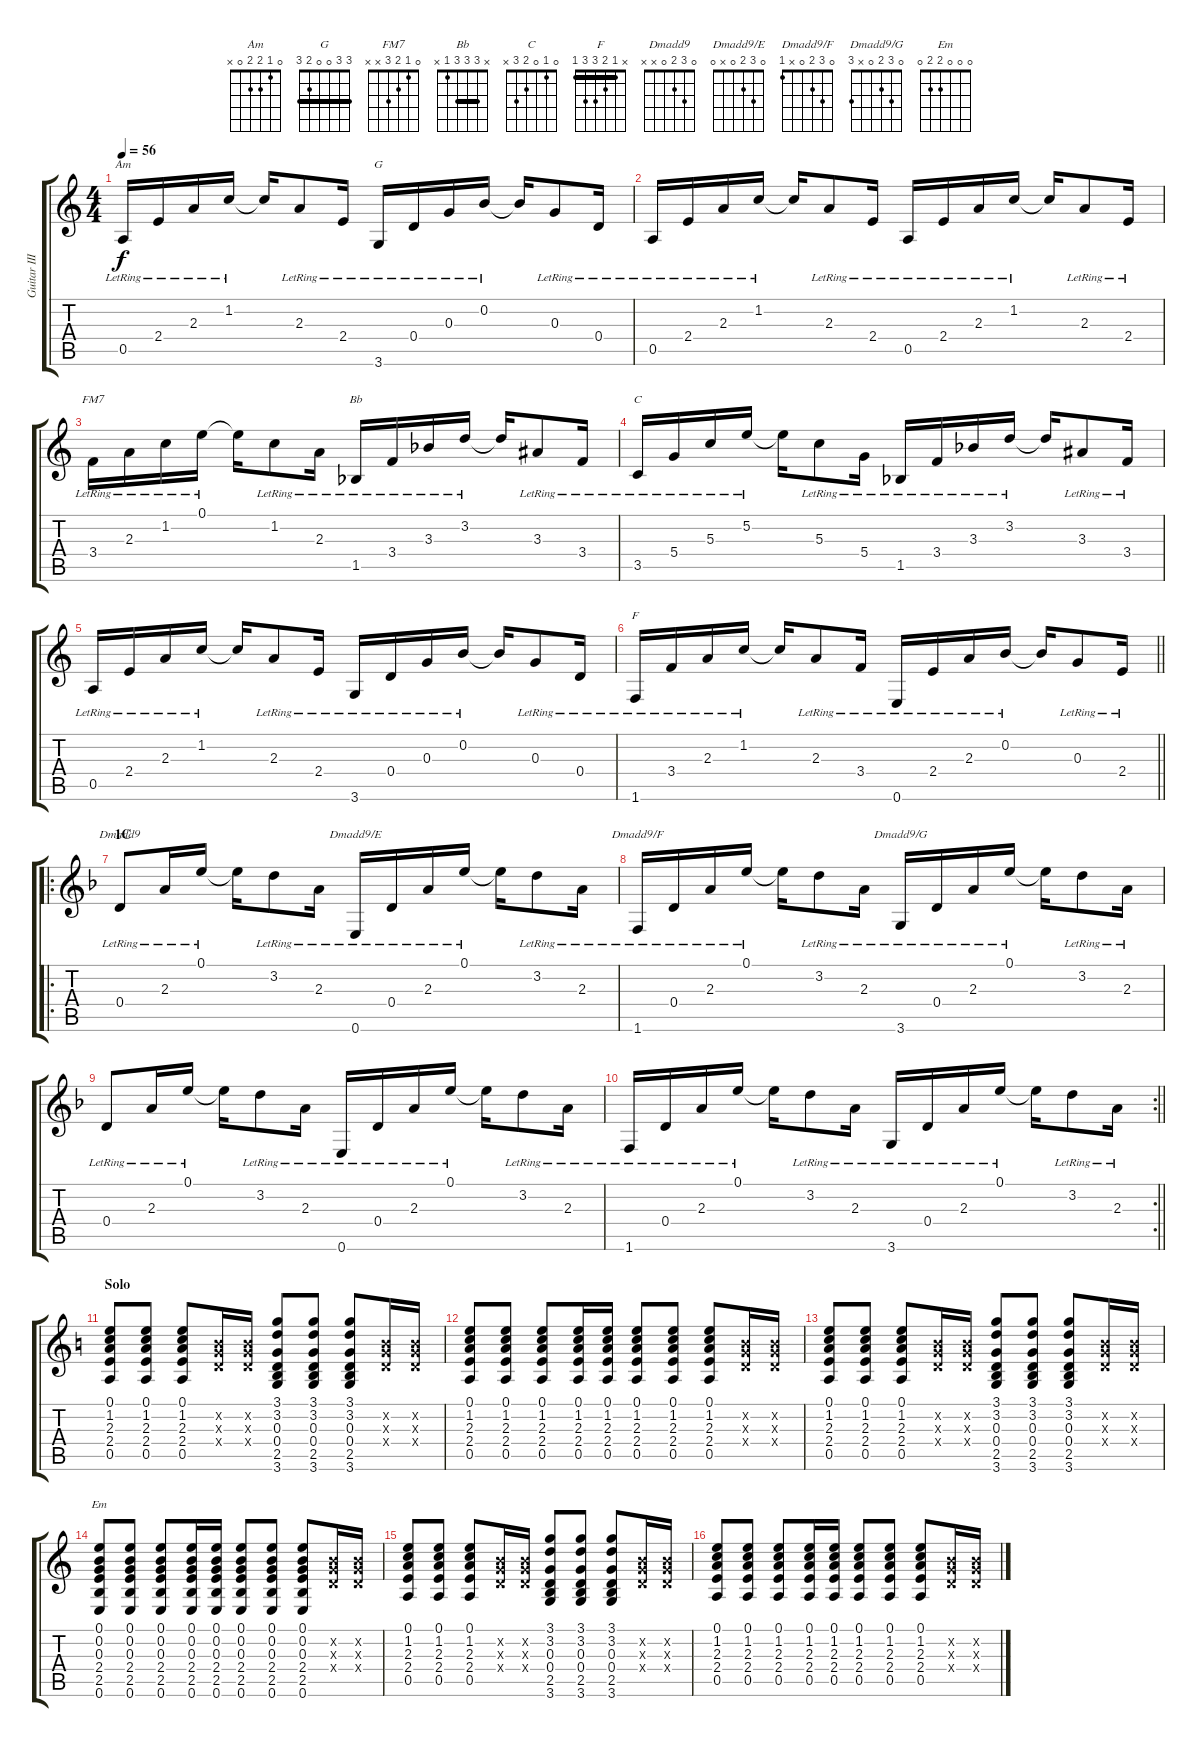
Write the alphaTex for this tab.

\track ("Guitar III" "Guitar III") {instrument electricguitarclean}
\staff {score tabs}
\tuning (E4 B3 G3 D3 A2 E2) {hide}
\chord ("Am" 0 1 2 2 0 x)
\chord ("G" 3 3 0 0 2 3) {barre 3}
\chord ("FM7" 0 1 2 3 x x)
\chord ("Bb" x 3 3 3 1 x) {barre 3}
\chord ("C" 0 1 0 2 3 x)
\chord ("F" x 1 2 3 3 1) {barre 1}
\chord ("Dmadd9" 0 3 2 0 x x)
\chord ("Dmadd9/E" 0 3 2 0 x 0)
\chord ("Dmadd9/F" 0 3 2 0 x 1)
\chord ("Dmadd9/G" 0 3 2 0 x 3)
\chord ("Em" 0 0 0 2 2 0)
\ts (4 4)
\tempo 56
\clef g2
\ks c
0.5{lr}.16{ch "Am" dy f} 2.4{lr}.16 2.3{lr}.16 1.2{lr}.16 1.2{t}.16 2.3{lr}.8 2.4{lr}.16 3.6{lr}.16{ch "G"} 0.4{lr}.16 0.3{lr}.16 0.2{lr}.16 0.2{t}.16 0.3{lr}.8 0.4{lr}.16 |
0.5{lr}.16 2.4{lr}.16 2.3{lr}.16 1.2{lr}.16 1.2{t}.16 2.3{lr}.8 2.4{lr}.16 0.5{lr}.16 2.4{lr}.16 2.3{lr}.16 1.2{lr}.16 1.2{t}.16 2.3{lr}.8 2.4{lr}.16 |
3.4{lr}.16{ch "FM7"} 2.3{lr}.16 1.2{lr}.16 0.1{lr}.16 0.1{t}.16 1.2{lr}.8 2.3{lr}.16 1.5{lr acc b}.16{ch "Bb"} 3.4{lr}.16 3.3{lr acc b}.16 3.2{lr}.16 3.2{t}.16 3.3{lr}.8 3.4{lr}.16 |
3.5{lr}.16{ch "C"} 5.4{lr}.16 5.3{lr}.16 5.2{lr}.16 5.2{t}.16 5.3{lr}.8 5.4{lr}.16 1.5{lr acc b}.16 3.4{lr}.16 3.3{lr acc b}.16 3.2{lr}.16 3.2{t}.16 3.3{lr}.8 3.4{lr}.16 |
0.5{lr}.16 2.4{lr}.16 2.3{lr}.16 1.2{lr}.16 1.2{t}.16 2.3{lr}.8 2.4{lr}.16 3.6{lr}.16 0.4{lr}.16 0.3{lr}.16 0.2{lr}.16 0.2{t}.16 0.3{lr}.8 0.4{lr}.16 |
\barLineRight lightlight
1.6{lr}.16{ch "F"} 3.4{lr}.16 2.3{lr}.16 1.2{lr}.16 1.2{t}.16 2.3{lr}.8 3.4{lr}.16 0.6{lr}.16 2.4{lr}.16 2.3{lr}.16 0.2{lr}.16 0.2{t}.16 0.3{lr}.8 2.4{lr}.16 |
\ro
\section ("" "1C")
\ks dminor
0.4{lr}.8{ch "Dmadd9"} 2.3{lr}.16 0.1{lr}.16 0.1{t}.16 3.2{lr}.8 2.3{lr}.16 0.6{lr}.16{ch "Dmadd9/E"} 0.4{lr}.16 2.3{lr}.16 0.1{lr}.16 0.1{t}.16 3.2{lr}.8 2.3{lr}.16 |
1.6{lr}.16{ch "Dmadd9/F"} 0.4{lr}.16 2.3{lr}.16 0.1{lr}.16 0.1{t}.16 3.2{lr}.8 2.3{lr}.16 3.6{lr}.16{ch "Dmadd9/G"} 0.4{lr}.16 2.3{lr}.16 0.1{lr}.16 0.1{t}.16 3.2{lr}.8 2.3{lr}.16 |
0.4{lr}.8 2.3{lr}.16 0.1{lr}.16 0.1{t}.16 3.2{lr}.8 2.3{lr}.16 0.6{lr}.16 0.4{lr}.16 2.3{lr}.16 0.1{lr}.16 0.1{t}.16 3.2{lr}.8 2.3{lr}.16 |
\rc 2
\barLineRight lightlight
1.6{lr}.16 0.4{lr}.16 2.3{lr}.16 0.1{lr}.16 0.1{t}.16 3.2{lr}.8 2.3{lr}.16 3.6{lr}.16 0.4{lr}.16 2.3{lr}.16 0.1{lr}.16 0.1{t}.16 3.2{lr}.8 2.3{lr}.16 |
\section ("" "Solo")
\ks c
(0.1 1.2 2.3 2.4 0.5).8{volume 6 balance 2 instrument acousticguitarsteel} (0.1 1.2 2.3 2.4 0.5).8 (0.1 1.2 2.3 2.4 0.5).8 (0.2{x} 0.3{x} 0.4{x}).16 (0.2{x} 0.3{x} 0.4{x}).16 (3.1 3.2 0.3 0.4 2.5 3.6).8 (3.1 3.2 0.3 0.4 2.5 3.6).8 (3.1 3.2 0.3 0.4 2.5 3.6).8 (0.2{x} 0.3{x} 0.4{x}).16 (0.2{x} 0.3{x} 0.4{x}).16 |
(0.1 1.2 2.3 2.4 0.5).8 (0.1 1.2 2.3 2.4 0.5).8 (0.1 1.2 2.3 2.4 0.5).8 (0.1 1.2 2.3 2.4 0.5).16 (0.1 1.2 2.3 2.4 0.5).16 (0.1 1.2 2.3 2.4 0.5).8 (0.1 1.2 2.3 2.4 0.5).8 (0.1 1.2 2.3 2.4 0.5).8 (0.2{x} 0.3{x} 0.4{x}).16 (0.2{x} 0.3{x} 0.4{x}).16 |
(0.1 1.2 2.3 2.4 0.5).8 (0.1 1.2 2.3 2.4 0.5).8 (0.1 1.2 2.3 2.4 0.5).8 (0.2{x} 0.3{x} 0.4{x}).16 (0.2{x} 0.3{x} 0.4{x}).16 (3.1 3.2 0.3 0.4 2.5 3.6).8 (3.1 3.2 0.3 0.4 2.5 3.6).8 (3.1 3.2 0.3 0.4 2.5 3.6).8 (0.2{x} 0.3{x} 0.4{x}).16 (0.2{x} 0.3{x} 0.4{x}).16 |
(0.1 0.2 0.3 2.4 2.5 0.6).8{ch "Em"} (0.1 0.2 0.3 2.4 2.5 0.6).8 (0.1 0.2 0.3 2.4 2.5 0.6).8 (0.1 0.2 0.3 2.4 2.5 0.6).16 (0.1 0.2 0.3 2.4 2.5 0.6).16 (0.1 0.2 0.3 2.4 2.5 0.6).8 (0.1 0.2 0.3 2.4 2.5 0.6).8 (0.1 0.2 0.3 2.4 2.5 0.6).8 (0.2{x} 0.3{x} 0.4{x}).16 (0.2{x} 0.3{x} 0.4{x}).16 |
(0.1 1.2 2.3 2.4 0.5).8 (0.1 1.2 2.3 2.4 0.5).8 (0.1 1.2 2.3 2.4 0.5).8 (0.2{x} 0.3{x} 0.4{x}).16 (0.2{x} 0.3{x} 0.4{x}).16 (3.1 3.2 0.3 0.4 2.5 3.6).8 (3.1 3.2 0.3 0.4 2.5 3.6).8 (3.1 3.2 0.3 0.4 2.5 3.6).8 (0.2{x} 0.3{x} 0.4{x}).16 (0.2{x} 0.3{x} 0.4{x}).16 |
(0.1 1.2 2.3 2.4 0.5).8 (0.1 1.2 2.3 2.4 0.5).8 (0.1 1.2 2.3 2.4 0.5).8 (0.1 1.2 2.3 2.4 0.5).16 (0.1 1.2 2.3 2.4 0.5).16 (0.1 1.2 2.3 2.4 0.5).8 (0.1 1.2 2.3 2.4 0.5).8 (0.1 1.2 2.3 2.4 0.5).8 (0.2{x} 0.3{x} 0.4{x}).16 (0.2{x} 0.3{x} 0.4{x}).16
